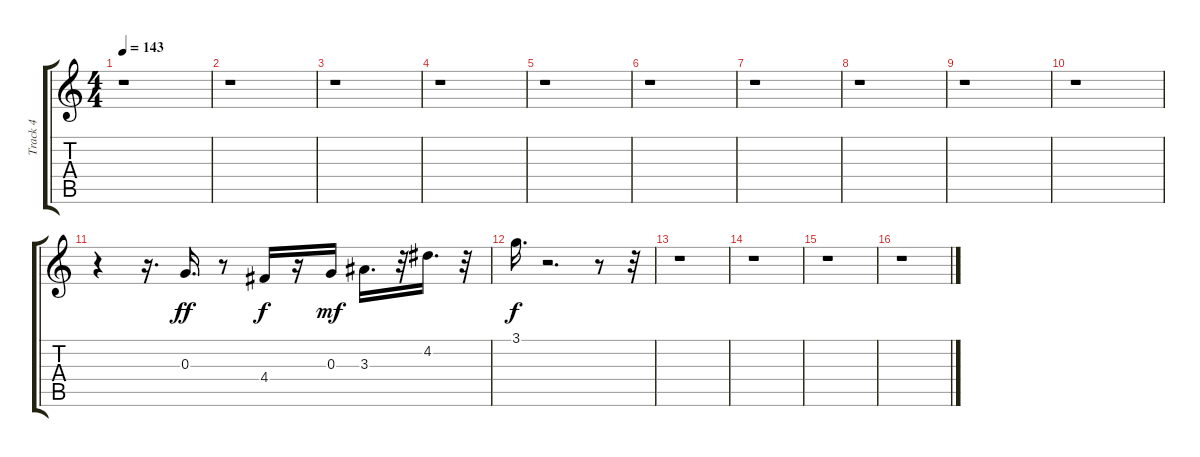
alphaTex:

\track ("Track 4" "Track 4") {instrument acousticguitarnylon}
\staff {score tabs}
\tuning (E4 B3 G3 D3 A2 E2) {hide}
\ts (4 4)
\tempo 143
\clef g2
\ks c
r.1{dy f} |
r.1 |
r.1 |
r.1 |
r.1 |
r.1 |
r.1 |
r.1 |
r.1 |
r.1 |
r.4 r.16{d} 0.3.16{d dy ff} r.8 4.4.16{dy f} r.16 0.3.16{dy mf} 3.3.16{d} r.32 4.2.16{d} r.32 |
3.1.16{d dy f} r.2{d} r.8 r.32 |
r.1 |
r.1 |
r.1 |
r.1
